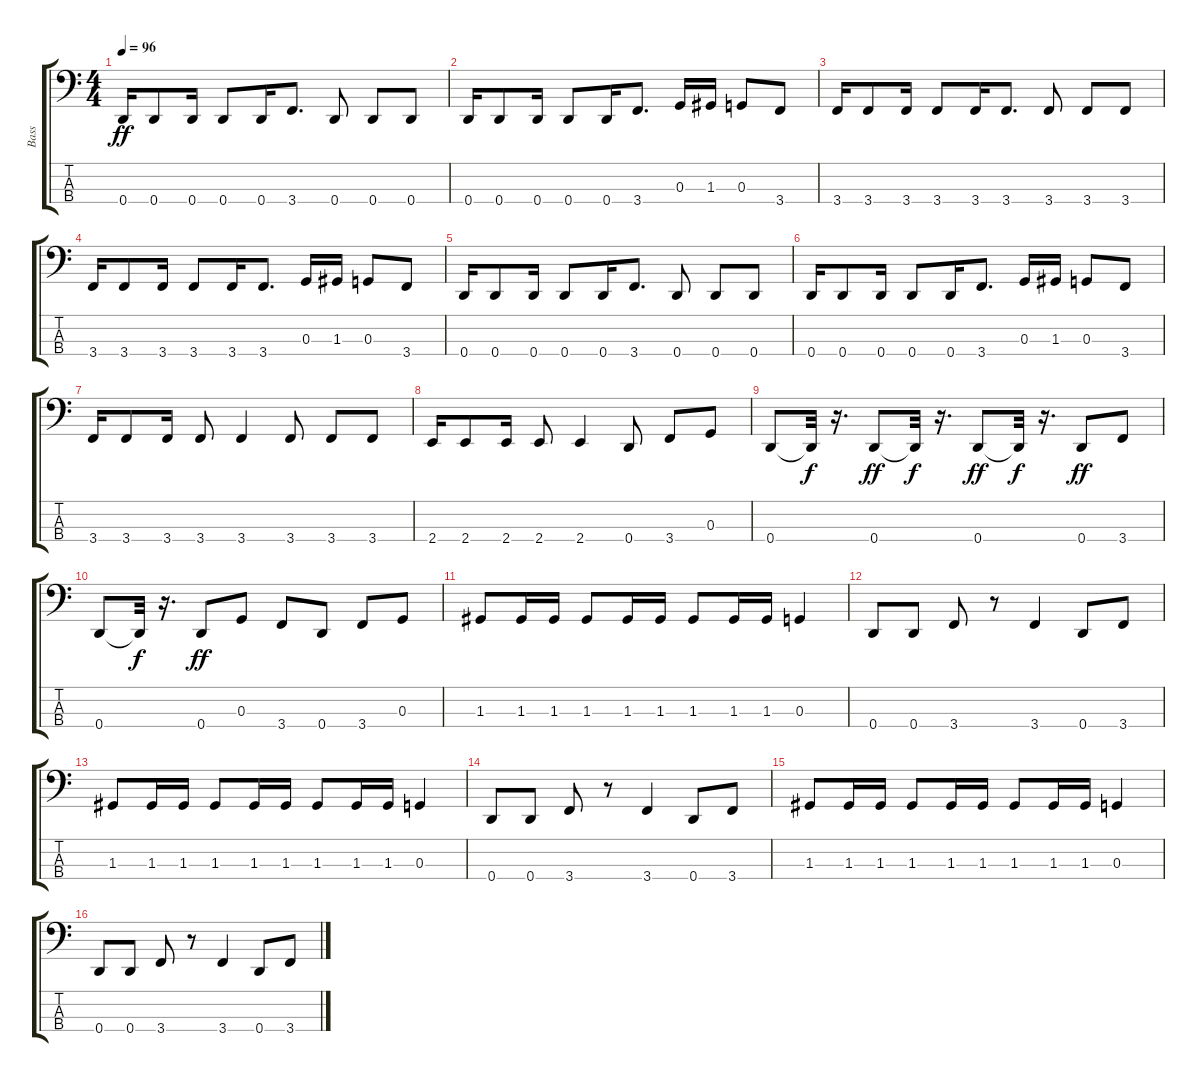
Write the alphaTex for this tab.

\track ("Bass" "Bass") {instrument electricbasspick}
\staff {score tabs}
\tuning (F2 C2 G1 D1) {hide}
\ts (4 4)
\tempo 96
\clef f4
\ks c
0.4.16{dy ff} 0.4.8 0.4.16 0.4.8 0.4.16 3.4.8{d} 0.4.8 0.4.8 0.4.8 |
0.4.16 0.4.8 0.4.16 0.4.8 0.4.16 3.4.8{d} 0.3.16 1.3.16 0.3.8 3.4.8 |
3.4.16 3.4.8 3.4.16 3.4.8 3.4.16 3.4.8{d} 3.4.8 3.4.8 3.4.8 |
3.4.16 3.4.8 3.4.16 3.4.8 3.4.16 3.4.8{d} 0.3.16 1.3.16 0.3.8 3.4.8 |
0.4.16 0.4.8 0.4.16 0.4.8 0.4.16 3.4.8{d} 0.4.8 0.4.8 0.4.8 |
0.4.16 0.4.8 0.4.16 0.4.8 0.4.16 3.4.8{d} 0.3.16 1.3.16 0.3.8 3.4.8 |
3.4.16 3.4.8 3.4.16 3.4.8 3.4.4 3.4.8 3.4.8 3.4.8 |
2.4.16 2.4.8 2.4.16 2.4.8 2.4.4 0.4.8 3.4.8 0.3.8 |
0.4.8 0.4{t}.32{dy f} r.16{d} 0.4.8{dy ff} 0.4{t}.32{dy f} r.16{d} 0.4.8{dy ff} 0.4{t}.32{dy f} r.16{d} 0.4.8{dy ff} 3.4.8 |
0.4.8 0.4{t}.32{dy f} r.16{d} 0.4.8{dy ff} 0.3.8 3.4.8 0.4.8 3.4.8 0.3.8 |
1.3.8 1.3.16 1.3.16 1.3.8 1.3.16 1.3.16 1.3.8 1.3.16 1.3.16 0.3.4 |
0.4.8 0.4.8 3.4.8 r.8 3.4.4 0.4.8 3.4.8 |
1.3.8 1.3.16 1.3.16 1.3.8 1.3.16 1.3.16 1.3.8 1.3.16 1.3.16 0.3.4 |
0.4.8 0.4.8 3.4.8 r.8 3.4.4 0.4.8 3.4.8 |
1.3.8 1.3.16 1.3.16 1.3.8 1.3.16 1.3.16 1.3.8 1.3.16 1.3.16 0.3.4 |
0.4.8 0.4.8 3.4.8 r.8 3.4.4 0.4.8 3.4.8
